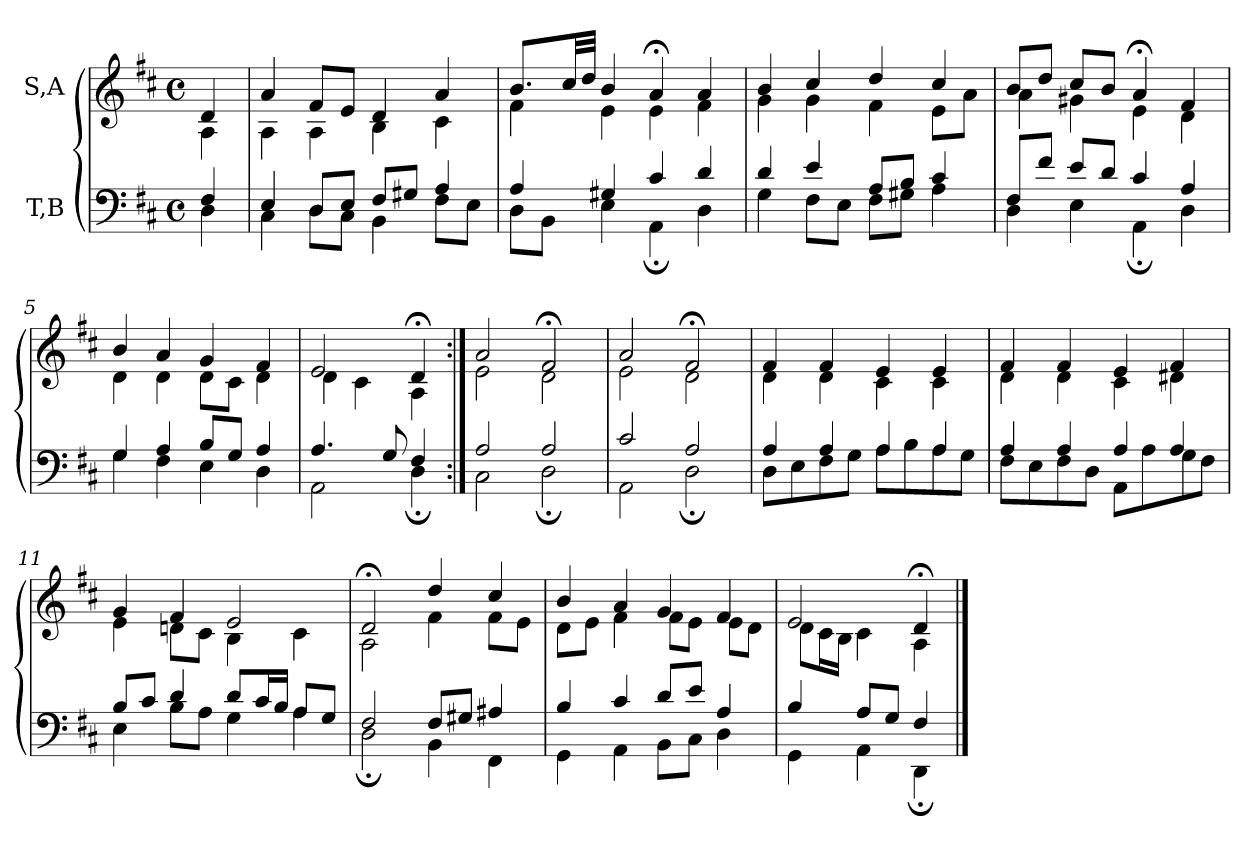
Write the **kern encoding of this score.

**kern	**kern
*part2	*part1
*staff2	*staff1
*I"T,B	*I"S,A
*clefF4	*clefG2
*k[f#c#]	*k[f#c#]
*M4/4	*M4/4
*met(c)	*met(c)
*MM67	*MM67
=	=
*^	*^
4F#	4D	4d	4A
=1	=1	=1	=1
4E	4C#	4a	4A
8DL	8DL	8f#L	4A
8EJ	8C#J	8eJ	.
8F#L	4BB	4d	4B
8G#XJ	.	.	.
4A	8F#L	4a	4c#
.	8EJ	.	.
=2	=2	=2	=2
4A	8DL	8.bL	4f#
.	8BBJ	.	.
.	.	32cc#LL	.
.	.	32ddJJJ	.
4G#X	4E	4b	4e
4c#	4AA;	4a;<	4e
4d	4D	4a	4f#
=3	=3	=3	=3
4d	4G	4b	4g
4e	8F#L	4cc#	4g
.	8EJ	.	.
8AL	8F#L	4dd	4f#
8BJ	8G#XJ	.	.
4c#	4A	4cc#	8eL
.	.	.	8aJ
=4	=4	=4	=4
8F#L	4D	8bL	4a
8f#J	.	8ddJ	.
8eL	4E	8cc#L	4g#X
8dJ	.	8bJ	.
4c#	4AA;	4a;<	4e
4A	4D	4f#	4d
=5	=5	=5	=5
4G	4G	4b	4d
4A	4F#	4a	4d
8BL	4E	4g	8dL
8GJ	.	.	8c#J
4A	4D	4f#	4d
=1038	=1038	=1038	=1038
4.A	2AA	2e	4d
.	.	.	4c#
8G	.	.	.
4F#	4D;	4d;<	4A
=7:|!	=7:|!	=7:|!	=7:|!
2A	2C#	2a	2e
2A	2D;	2f#;<	2d
=8	=8	=8	=8
2c#	2AA	2a	2e
2A	2D;	2f#;<	2d
=9	=9	=9	=9
4A	8DL	4f#	4d
.	8E	.	.
4A	8F#	4f#	4d
.	8GJ	.	.
4A	8AL	4e	4c#
.	8B	.	.
4A	8A	4e	4c#
.	8GJ	.	.
=10	=10	=10	=10
4A	8F#L	4f#	4d
.	8E	.	.
4A	8F#	4f#	4d
.	8DJ	.	.
4A	8AAL	4e	4c#
.	8A	.	.
4A	8G	4f#	4d#X
.	8F#J	.	.
=11	=11	=11	=11
8BL	4E	4g	4e
8c#J	.	.	.
4d	8BL	4f#	8dnL
.	8AJ	.	8c#J
8dL	4G	2e	4B
16c#L	.	.	.
16BJJ	.	.	.
8AL	4A	.	4c#
8GJ	.	.	.
=12	=12	=12	=12
2F#	2D;	2d;<	2A
8F#L	4BB	4dd	4f#
8G#XJ	.	.	.
4A#X	4FF#	4cc#	8f#L
.	.	.	8eJ
=13	=13	=13	=13
4B	4GG	4b	8dL
.	.	.	8eJ
4c#	4AA	4a	4f#
8dL	8BBL	4g	8f#L
8eJ	8C#J	.	8eJ
4A	4D	4f#	8eL
.	.	.	8dJ
=1046	=1046	=1046	=1046
4B	4GG	2e	8dL
.	.	.	16c#L
.	.	.	16BJJ
8AL	4AA	.	4c#
8GJ	.	.	.
4F#	4DD;	4d;<	4A
*v	*v	*	*
*	*v	*v
==	==
*-	*-
